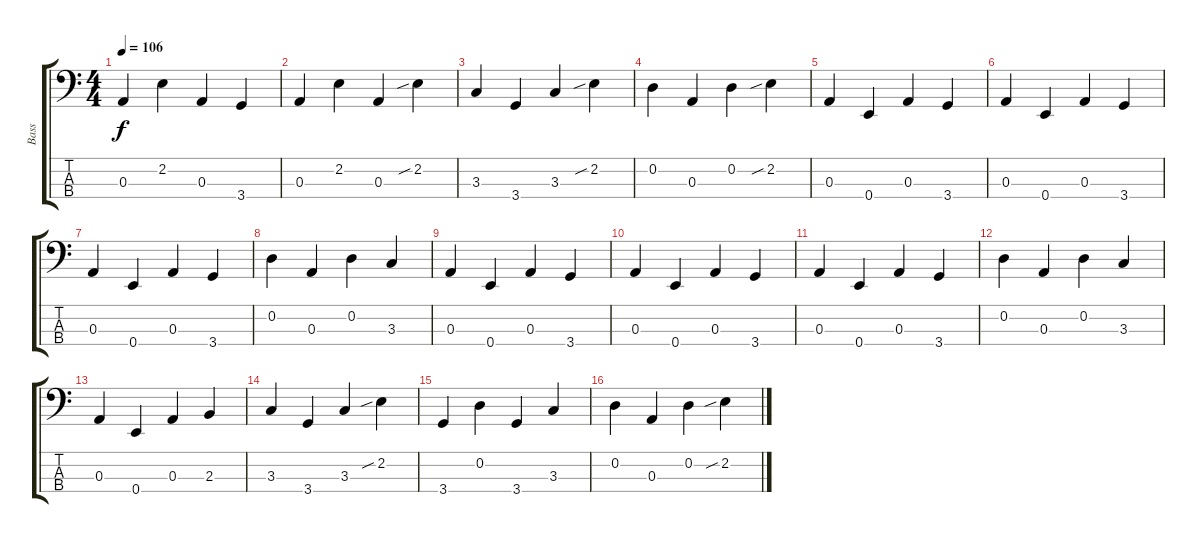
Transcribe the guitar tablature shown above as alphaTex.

\track ("Bass" "Bass") {instrument electricbassfinger}
\staff {score tabs}
\tuning (G2 D2 A1 E1) {hide}
\ts (4 4)
\tempo 106
\clef f4
\ks c
0.3.4{dy f} 2.2.4 0.3.4 3.4.4 |
0.3.4 2.2.4 0.3.4 2.2{sib}.4 |
3.3.4 3.4.4 3.3.4 2.2{sib}.4 |
0.2.4 0.3.4 0.2.4 2.2{sib}.4 |
0.3.4 0.4.4 0.3.4 3.4.4 |
0.3.4 0.4.4 0.3.4 3.4.4 |
0.3.4 0.4.4 0.3.4 3.4.4 |
0.2.4 0.3.4 0.2.4 3.3.4 |
0.3.4 0.4.4 0.3.4 3.4.4 |
0.3.4 0.4.4 0.3.4 3.4.4 |
0.3.4 0.4.4 0.3.4 3.4.4 |
0.2.4 0.3.4 0.2.4 3.3.4 |
0.3.4 0.4.4 0.3.4 2.3.4 |
3.3.4 3.4.4 3.3.4 2.2{sib}.4 |
3.4.4 0.2.4 3.4.4 3.3.4 |
0.2.4 0.3.4 0.2.4 2.2{sib}.4
